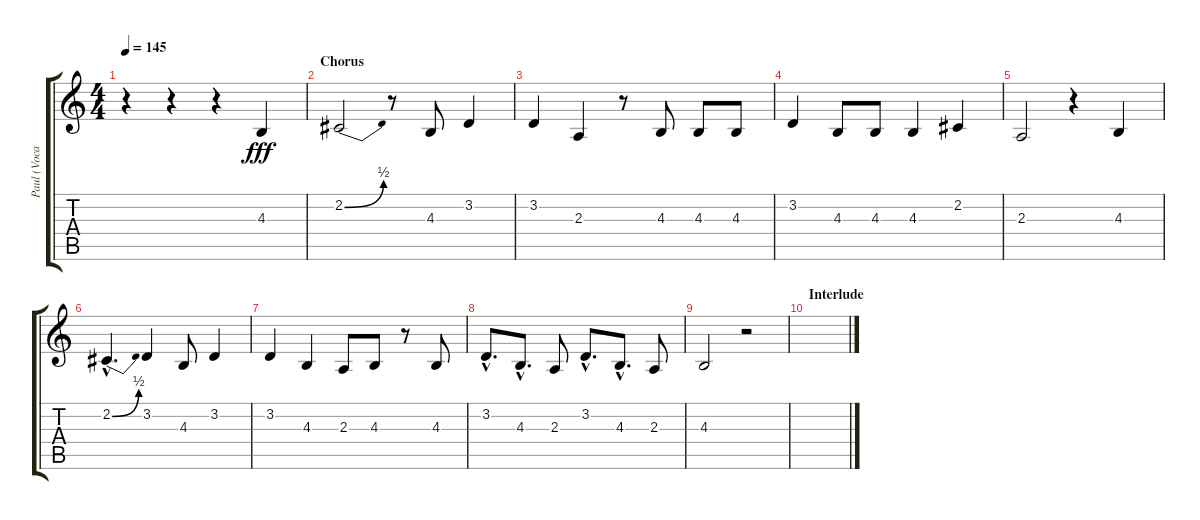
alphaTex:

\track ("Paul (Vocals)" "Paul (Voca") {instrument tenorsax}
\staff {score tabs}
\tuning (E4 B3 G3 D3 A2 E2) {hide}
\ts (4 4)
\tempo 145
\clef g2
\ks c
r.4{dy fff} r.4 r.4 4.3.4 |
\section ("" "Chorus")
2.2{be (bend 0 0 60 2)}.2 r.8 4.3.8 3.2.4 |
3.2.4 2.3.4 r.8 4.3.8 4.3.8 4.3.8 |
3.2.4 4.3.8 4.3.8 4.3.4 2.2.4 |
2.3.2 r.4 4.3.4 |
2.2{be (bend 0 0 60 2) hac}.4{d} 3.2.4 4.3.8 3.2.4 |
3.2.4 4.3.4 2.3.8 4.3.8 r.8 4.3.8 |
3.2{hac}.8{d} 4.3{hac}.8{d} 2.3.8 3.2{hac}.8{d} 4.3{hac}.8{d} 2.3.8 |
4.3.2 r.2 |
\section ("" "Interlude")
